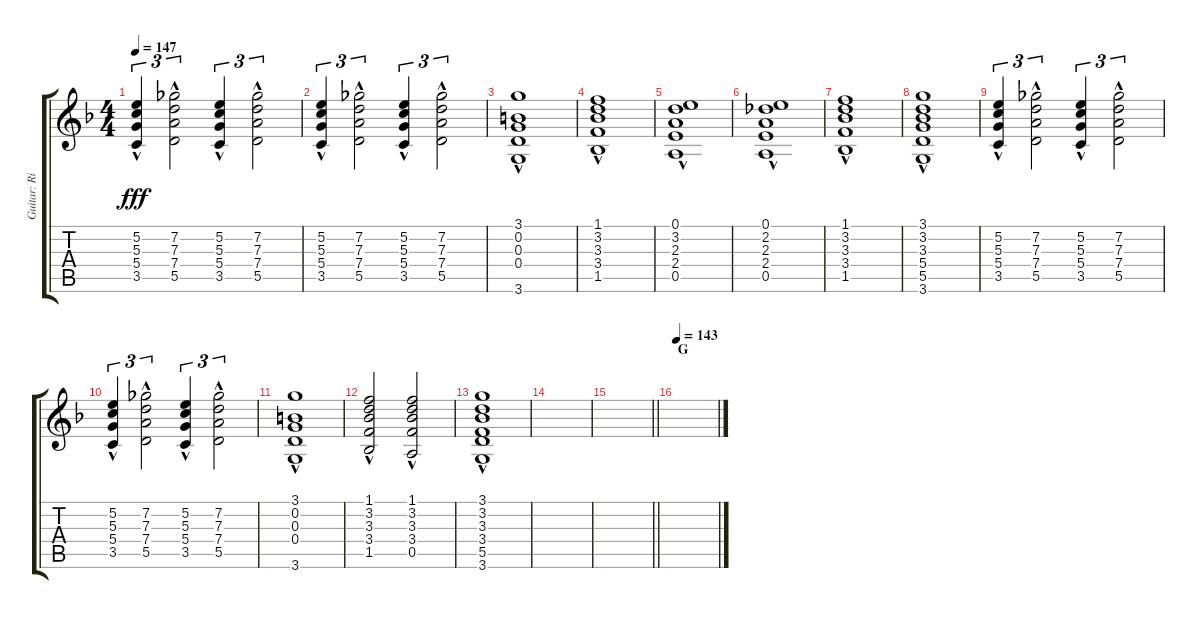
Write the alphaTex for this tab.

\track ("Guitar: Rik" "Guitar: Ri") {instrument overdrivenguitar}
\staff {score tabs}
\tuning (E4 B3 G3 D3 A2 E2) {hide}
\ts (4 4)
\tempo 147
\clef g2
\ks f
(5.2{hac} 5.3{hac} 5.4{hac} 3.5{hac}).4{tu (3 2) dy fff} (7.2{hac} 7.3{hac} 7.4{hac} 5.5{hac}).2{tu (3 2)} (5.2{hac} 5.3{hac} 5.4{hac} 3.5{hac}).4{tu (3 2)} (7.2{hac} 7.3{hac} 7.4{hac} 5.5{hac}).2{tu (3 2)} |
(5.2{hac} 5.3{hac} 5.4{hac} 3.5{hac}).4{tu (3 2)} (7.2{hac} 7.3{hac} 7.4{hac} 5.5{hac}).2{tu (3 2)} (5.2{hac} 5.3{hac} 5.4{hac} 3.5{hac}).4{tu (3 2)} (7.2{hac} 7.3{hac} 7.4{hac} 5.5{hac}).2{tu (3 2)} |
(3.1{hac} 0.2{hac} 0.3{hac} 0.4{hac} 3.6{hac}).1 |
(1.1{hac} 3.2{hac} 3.3{hac} 3.4{hac} 1.5{hac}).1 |
(0.1{hac} 3.2{hac} 2.3{hac} 2.4{hac} 0.5{hac}).1 |
(0.1{hac} 2.2{hac} 2.3{hac} 2.4{hac} 0.5{hac}).1 |
(1.1{hac} 3.2{hac} 3.3{hac} 3.4{hac} 1.5{hac}).1 |
(3.1{hac} 3.2{hac} 3.3{hac} 5.4{hac} 5.5{hac} 3.6{hac}).1 |
(5.2{hac} 5.3{hac} 5.4{hac} 3.5{hac}).4{tu (3 2)} (7.2{hac} 7.3{hac} 7.4{hac} 5.5{hac}).2{tu (3 2)} (5.2{hac} 5.3{hac} 5.4{hac} 3.5{hac}).4{tu (3 2)} (7.2{hac} 7.3{hac} 7.4{hac} 5.5{hac}).2{tu (3 2)} |
(5.2{hac} 5.3{hac} 5.4{hac} 3.5{hac}).4{tu (3 2)} (7.2{hac} 7.3{hac} 7.4{hac} 5.5{hac}).2{tu (3 2)} (5.2{hac} 5.3{hac} 5.4{hac} 3.5{hac}).4{tu (3 2)} (7.2{hac} 7.3{hac} 7.4{hac} 5.5{hac}).2{tu (3 2)} |
(3.1{hac} 0.2{hac} 0.3{hac} 0.4{hac} 3.6{hac}).1 |
(1.1{hac} 3.2{hac} 3.3{hac} 3.4{hac} 1.5{hac}).2 (1.1{hac} 3.2{hac} 3.3{hac} 3.4{hac} 0.5{hac}).2 |
(3.1{hac} 3.2{hac} 3.3{hac} 3.4{hac} 5.5{hac} 3.6{hac}).1 |
|
\barLineRight lightlight
|
\section ("" "G")
\tempo 143
